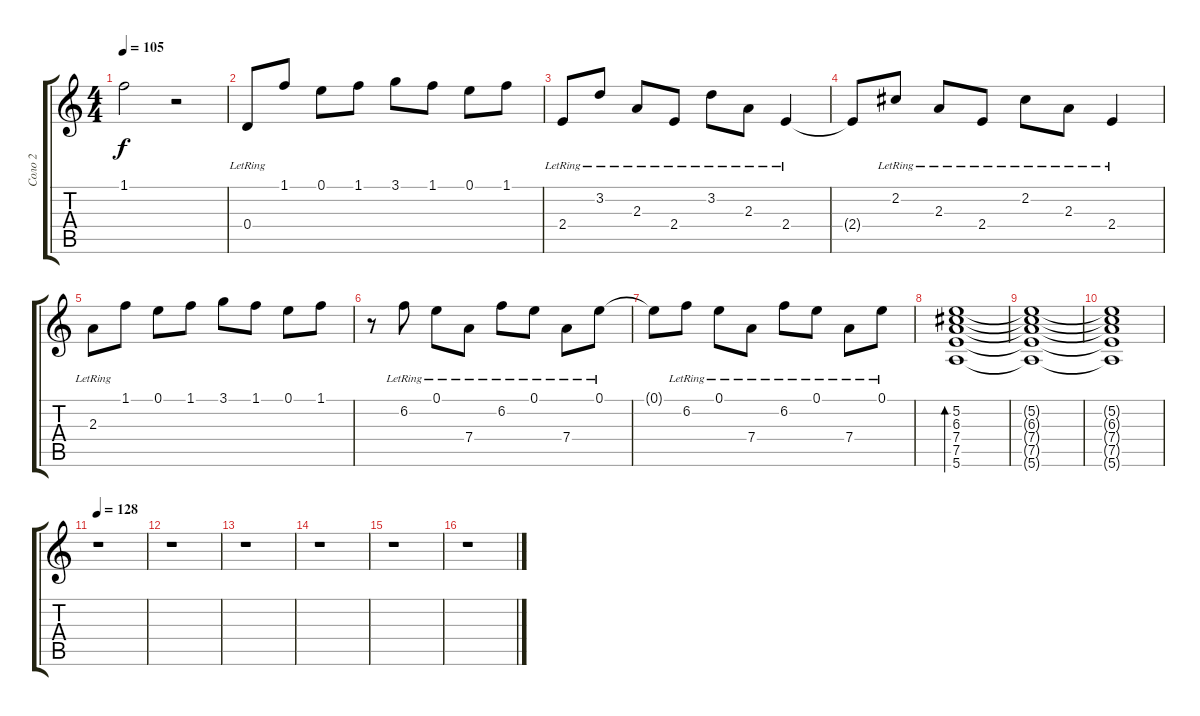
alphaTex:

\track ("Соло 2" "Соло 2") {instrument acousticguitarsteel}
\staff {score tabs}
\tuning (E4 B3 G3 D3 A2 E2) {hide}
\ts (4 4)
\tempo 105
\clef g2
\ks c
1.1{t}.2{dy f} r.2 |
0.4{lr}.8 1.1.8 0.1.8 1.1.8 3.1.8 1.1.8 0.1.8 1.1.8 |
2.4{lr}.8 3.2{lr}.8 2.3{lr}.8 2.4{lr}.8 3.2{lr}.8 2.3{lr}.8 2.4{lr}.4 |
2.4{t}.8 2.2{lr}.8 2.3{lr}.8 2.4{lr}.8 2.2{lr}.8 2.3{lr}.8 2.4{lr}.4 |
2.3{lr}.8 1.1.8 0.1.8 1.1.8 3.1.8 1.1.8 0.1.8 1.1.8 |
r.8 6.2{lr}.8 0.1{lr}.8 7.4{lr}.8 6.2{lr}.8 0.1{lr}.8 7.4{lr}.8 0.1{lr}.8 |
0.1{t}.8 6.2{lr}.8 0.1{lr}.8 7.4{lr}.8 6.2{lr}.8 0.1{lr}.8 7.4{lr}.8 0.1{lr}.8 |
(5.2 6.3 7.4 7.5 5.6).1{bd 120} |
(5.2{t} 6.3{t} 7.4{t} 7.5{t} 5.6{t}).1 |
(5.2{t} 6.3{t} 7.4{t} 7.5{t} 5.6{t}).1 |
\tempo 128
r.1 |
r.1 |
r.1 |
r.1 |
r.1 |
r.1
